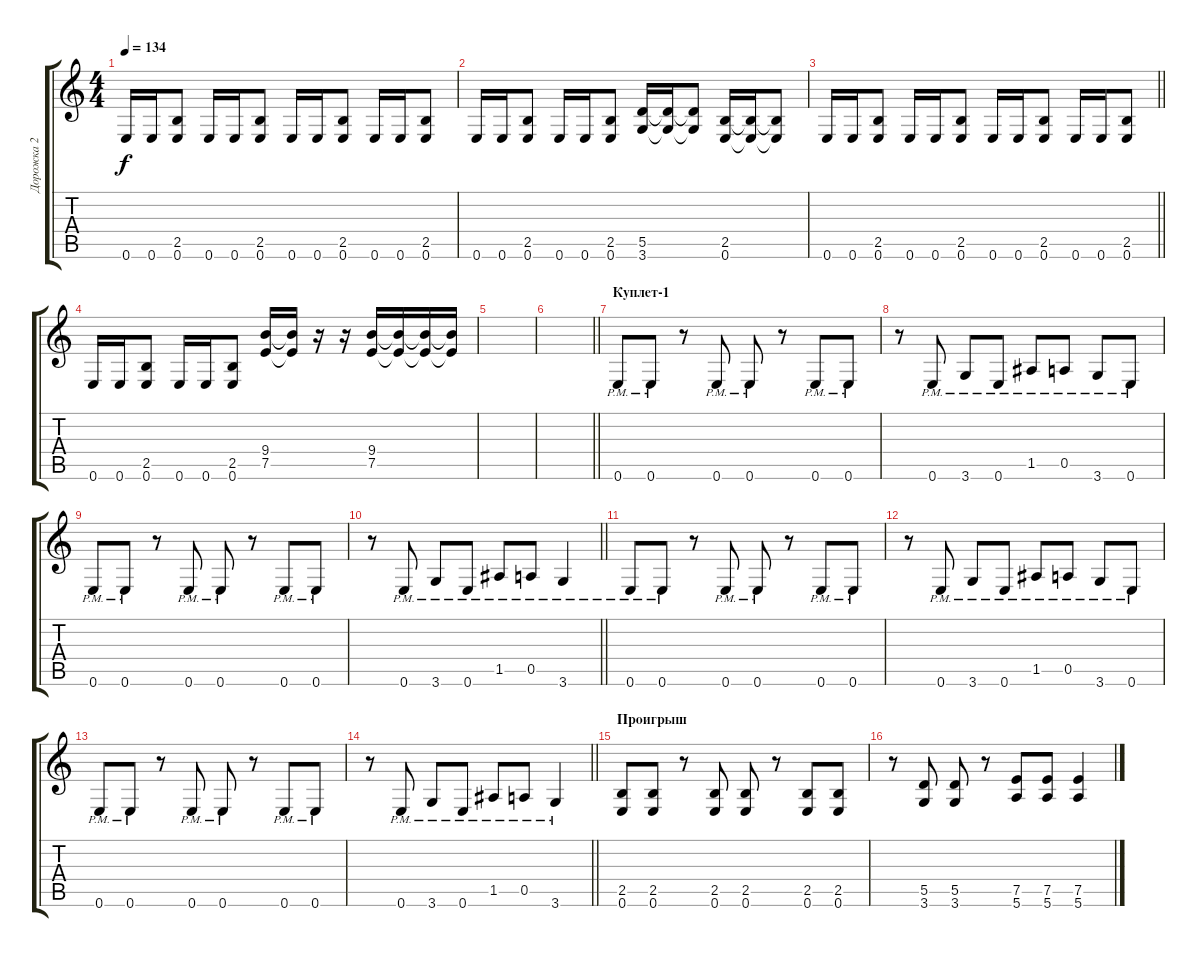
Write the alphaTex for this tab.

\track ("Дорожка 2" "Дорожка 2") {instrument distortionguitar}
\staff {score tabs}
\tuning (E4 B3 G3 D3 A2 E2) {hide}
\ts (4 4)
\tempo 134
\clef g2
\ks c
0.6.16{dy f} 0.6.16 (2.5 0.6).8 0.6.16 0.6.16 (2.5 0.6).8 0.6.16 0.6.16 (2.5 0.6).8 0.6.16 0.6.16 (2.5 0.6).8 |
0.6.16 0.6.16 (2.5 0.6).8 0.6.16 0.6.16 (2.5 0.6).8 (5.5 3.6).16 (5.5{t} 3.6{t}).16 (5.5{t} 3.6{t}).8 (2.5 0.6).16 (2.5{t} 0.6{t}).16 (2.5{t} 0.6{t}).8 |
\barLineRight lightlight
0.6.16 0.6.16 (2.5 0.6).8 0.6.16 0.6.16 (2.5 0.6).8 0.6.16 0.6.16 (2.5 0.6).8 0.6.16 0.6.16 (2.5 0.6).8 |
0.6.16 0.6.16 (2.5 0.6).8 0.6.16 0.6.16 (2.5 0.6).8 (9.4 7.5).16 (9.4{t} 7.5{t}).16 r.16 r.16 (9.4 7.5).16 (9.4{t} 7.5{t}).16 (9.4{t} 7.5{t}).16 (9.4{t} 7.5{t}).16 |
|
\barLineRight lightlight
|
\section ("" "Куплет-1")
0.6{pm}.8 0.6{pm}.8 r.8 0.6{pm}.8 0.6{pm}.8 r.8 0.6{pm}.8 0.6{pm}.8 |
r.8 0.6{pm}.8 3.6{pm}.8 0.6{pm}.8 1.5{pm}.8 0.5{pm}.8 3.6{pm}.8 0.6{pm}.8 |
0.6{pm}.8 0.6{pm}.8 r.8 0.6{pm}.8 0.6{pm}.8 r.8 0.6{pm}.8 0.6{pm}.8 |
\barLineRight lightlight
r.8 0.6{pm}.8 3.6{pm}.8 0.6{pm}.8 1.5{pm}.8 0.5{pm}.8 3.6{pm}.4 |
0.6{pm}.8 0.6{pm}.8 r.8 0.6{pm}.8 0.6{pm}.8 r.8 0.6{pm}.8 0.6{pm}.8 |
r.8 0.6{pm}.8 3.6{pm}.8 0.6{pm}.8 1.5{pm}.8 0.5{pm}.8 3.6{pm}.8 0.6{pm}.8 |
0.6{pm}.8 0.6{pm}.8 r.8 0.6{pm}.8 0.6{pm}.8 r.8 0.6{pm}.8 0.6{pm}.8 |
\barLineRight lightlight
r.8 0.6{pm}.8 3.6{pm}.8 0.6{pm}.8 1.5{pm}.8 0.5{pm}.8 3.6{pm}.4 |
\section ("" "Проигрыш")
(2.5 0.6).8 (2.5 0.6).8 r.8 (2.5 0.6).8 (2.5 0.6).8 r.8 (2.5 0.6).8 (2.5 0.6).8 |
r.8 (5.5 3.6).8 (5.5 3.6).8 r.8 (7.5 5.6).8 (7.5 5.6).8 (7.5 5.6).4
